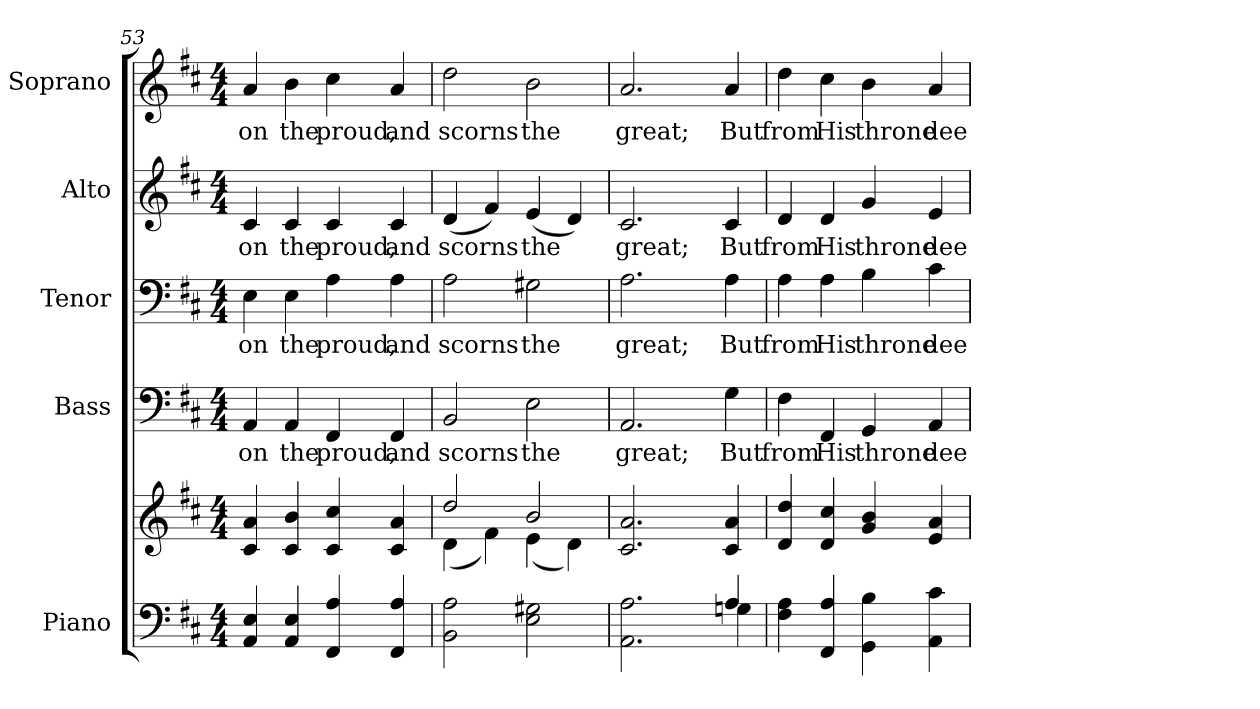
**kern	**kern	**kern	**text	**kern	**text	**kern	**text	**kern	**text
*part5	*part5	*part4	*part4	*part3	*part3	*part2	*part2	*part1	*part1
*staff6	*staff5	*staff4	*staff4	*staff3	*staff3	*staff2	*staff2	*staff1	*staff1
*I"Piano	*	*I"Bass	*	*I"Tenor	*	*I"Alto	*	*I"Soprano	*
*I'Pno.	*	*I'B.	*	*I'T.	*	*I'A.	*	*I'S.	*
*clefF4	*clefG2	*clefF4	*	*clefF4	*	*clefG2	*	*clefG2	*
*k[f#c#]	*k[f#c#]	*k[f#c#]	*	*k[f#c#]	*	*k[f#c#]	*	*k[f#c#]	*
*D:	*D:	*D:	*	*D:	*	*D:	*	*D:	*
*M4/4	*M4/4	*M4/4	*	*M4/4	*	*M4/4	*	*M4/4	*
=53	=53	=53	=53	=53	=53	=53	=53	=53	=53
!	!	!	!LO:LY:b:color=#000000	!	!	!	!	!	!
!	!	!	!	!	!LO:LY:b:color=#000000	!	!	!	!
!	!	!	!	!	!	!	!LO:LY:b:color=#000000	!	!
!	!	!	!	!	!	!	!	!	!LO:LY:b:color=#000000
4AAi/ 4Ei	4c#i/ 4ai	4AAi/	on	4Ei\	on	4c#i/	on	4ai/	on
!	!	!	!LO:LY:b:color=#000000	!	!	!	!	!	!
!	!	!	!	!	!LO:LY:b:color=#000000	!	!	!	!
!	!	!	!	!	!	!	!LO:LY:b:color=#000000	!	!
!	!	!	!	!	!	!	!	!	!LO:LY:b:color=#000000
4AAi/ 4Ei	4c#i/ 4bi	4AAi/	the	4Ei\	the	4c#i/	the	4bi\	the
!	!	!	!LO:LY:b:color=#000000	!	!	!	!	!	!
!	!	!	!	!	!LO:LY:b:color=#000000	!	!	!	!
!	!	!	!	!	!	!	!LO:LY:b:color=#000000	!	!
!	!	!	!	!	!	!	!	!	!LO:LY:b:color=#000000
4FF#i/ 4Ai	4c#i/ 4cc#i	4FF#i/	proud,	4Ai\	proud,	4c#i/	proud,	4cc#i\	proud,
!	!	!	!LO:LY:b:color=#000000	!	!	!	!	!	!
!	!	!	!	!	!LO:LY:b:color=#000000	!	!	!	!
!	!	!	!	!	!	!	!LO:LY:b:color=#000000	!	!
!	!	!	!	!	!	!	!	!	!LO:LY:b:color=#000000
4FF#i/ 4Ai	4c#i/ 4ai	4FF#i/	and	4Ai\	and	4c#i/	and	4ai/	and
=54	=54	=54	=54	=54	=54	=54	=54	=54	=54
*	*^	*	*	*	*	*	*	*	*
!	!	!	!	!LO:LY:b:color=#000000	!	!	!	!	!	!
!	!	!	!	!	!	!LO:LY:b:color=#000000	!	!	!	!
!	!	!	!	!	!	!	!	!LO:LY:b:color=#000000	!	!
!	!	!	!	!	!	!	!	!	!	!LO:LY:b:color=#000000
2BBi\ 2Ai	2ddi/	(4di\	2BBi/	scorns	2Ai\	scorns	(4di/	scorns	2ddi\	scorns
.	.	4f#i\)	.	.	.	.	4f#i/)	.	.	.
!	!	!	!	!LO:LY:b:color=#000000	!	!	!	!	!	!
!	!	!	!	!	!	!LO:LY:b:color=#000000	!	!	!	!
!	!	!	!	!	!	!	!	!LO:LY:b:color=#000000	!	!
!	!	!	!	!	!	!	!	!	!	!LO:LY:b:color=#000000
2Ei\ 2G#Xi	2bi/	(4ei\	2Ei\	the	2G#Xi\	the	(4ei/	the	2bi\	the
.	.	4di\)	.	.	.	.	4di/)	.	.	.
*	*v	*v	*	*	*	*	*	*	*	*
!!LO:PB:g=z
=55	=55	=55	=55	=55	=55	=55	=55	=55	=55
*^	*	*	*	*	*	*	*	*	*
*	*	*^	*	*	*	*	*	*	*	*
!	!	!	!	!	!LO:LY:b:color=#000000	!	!	!	!	!	!
*	*	*v	*v	*	*	*	*	*	*	*	*
*	*	*^	*	*	*	*	*	*	*	*
!	!	!	!	!	!	!	!LO:LY:b:color=#000000	!	!	!	!
*	*	*v	*v	*	*	*	*	*	*	*	*
*	*	*^	*	*	*	*	*	*	*	*
!	!	!	!	!	!	!	!	!	!LO:LY:b:color=#000000	!	!
*	*	*v	*v	*	*	*	*	*	*	*	*
*	*	*^	*	*	*	*	*	*	*	*
!	!	!	!	!	!	!	!	!	!	!	!LO:LY:b:color=#000000
*	*	*v	*v	*	*	*	*	*	*	*	*
2.AAi\ 2.Ai	2ryy	2.c#i/ 2.ai	2.AAi/	great;	2.Ai\	great;	2.c#i/	great;	2.ai/	great;
.	4ryy	.	.	.	.	.	.	.	.	.
!	!	!	!	!LO:LY:b:color=#000000	!	!	!	!	!	!
!	!	!	!	!	!	!LO:LY:b:color=#000000	!	!	!	!
!	!	!	!	!	!	!	!	!LO:LY:b:color=#000000	!	!
!	!	!	!	!	!	!	!	!	!	!LO:LY:b:color=#000000
4Ai/	4Gni\	4c#i/ 4ai	4Gi\	But	4Ai\	But	4c#i/	But	4ai/	But
*v	*v	*	*	*	*	*	*	*	*	*
=56	=56	=56	=56	=56	=56	=56	=56	=56	=56
*^	*	*	*	*	*	*	*	*	*
!	!	!	!	!LO:LY:b:color=#000000	!	!	!	!	!	!
*v	*v	*	*	*	*	*	*	*	*	*
*^	*	*	*	*	*	*	*	*	*
!	!	!	!	!	!	!LO:LY:b:color=#000000	!	!	!	!
*v	*v	*	*	*	*	*	*	*	*	*
*^	*	*	*	*	*	*	*	*	*
!	!	!	!	!	!	!	!	!LO:LY:b:color=#000000	!	!
*v	*v	*	*	*	*	*	*	*	*	*
*^	*	*	*	*	*	*	*	*	*
!	!	!	!	!	!	!	!	!	!	!LO:LY:b:color=#000000
*v	*v	*	*	*	*	*	*	*	*	*
4F#i\ 4Ai	4di/ 4ddi	4F#i\	from	4Ai\	from	4di/	from	4ddi\	from
!	!	!	!LO:LY:b:color=#000000	!	!	!	!	!	!
!	!	!	!	!	!LO:LY:b:color=#000000	!	!	!	!
!	!	!	!	!	!	!	!LO:LY:b:color=#000000	!	!
!	!	!	!	!	!	!	!	!	!LO:LY:b:color=#000000
4FF#i/ 4Ai	4di/ 4cc#i	4FF#i/	His	4Ai\	His	4di/	His	4cc#i\	His
!	!	!	!LO:LY:b:color=#000000	!	!	!	!	!	!
!	!	!	!	!	!LO:LY:b:color=#000000	!	!	!	!
!	!	!	!	!	!	!	!LO:LY:b:color=#000000	!	!
!	!	!	!	!	!	!	!	!	!LO:LY:b:color=#000000
4GGi\ 4Bi	4gi/ 4bi	4GGi/	throne	4Bi\	throne	4gi/	throne	4bi\	throne
!	!	!	!LO:LY:b:color=#000000	!	!	!	!	!	!
!	!	!	!	!	!LO:LY:b:color=#000000	!	!	!	!
!	!	!	!	!	!	!	!LO:LY:b:color=#000000	!	!
!	!	!	!	!	!	!	!	!	!LO:LY:b:color=#000000
4AAi\ 4c#i	4ei/ 4ai	4AAi/	dee	4c#i\	dee	4ei/	dee	4ai/	dee
=	=	=	=	=	=	=	=	=	=
*-	*-	*-	*-	*-	*-	*-	*-	*-	*-
